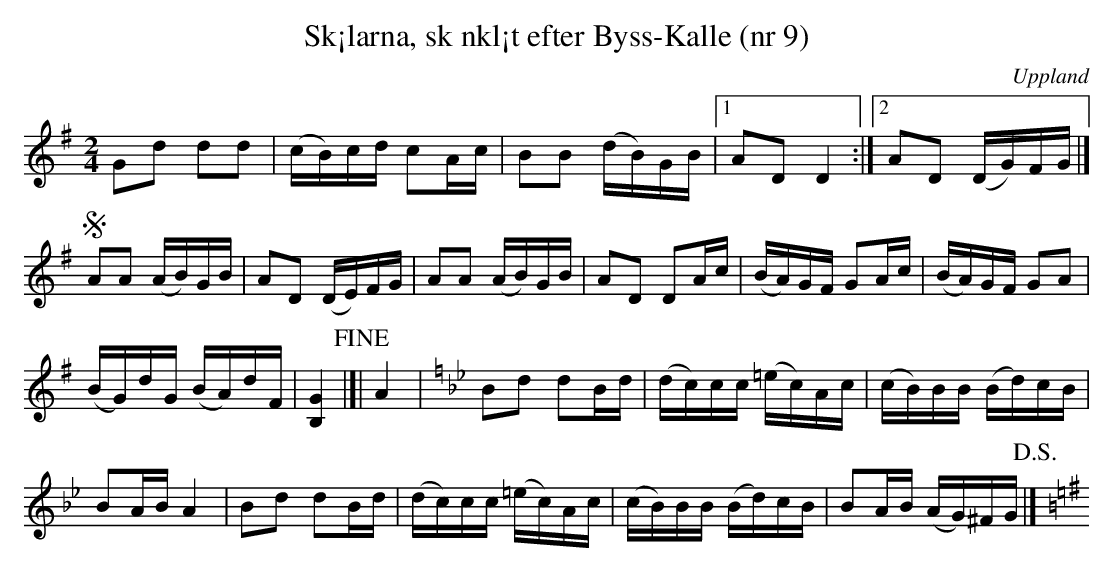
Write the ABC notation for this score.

X:1
M: 2/4
L: 1/16
T: Sk¡larna, sk nkl¡t efter Byss-Kalle (nr 9)
O: Uppland
Q: 60
K: G
G2d2 d2d2 | (cB)cd c2Ac | B2B2 (dB)GB |1 A2D2 D4 :|2 A2D2 (DG)FG |]
!segno! A2A2 (AB)GB | A2D2 (DE)FG | A2A2 (AB)GB | A2D2 D2Ac | (BA)GF G2Ac | (BA)GF G2A2 |
(BG)dG (BA)dF | [B,4G4] !fine! |]| A4 | [K:Gm] B2d2 d2Bd | (dc)cc (=ec)Ac | (cB)BB (Bd)cB |
B2AB A4 | B2d2 d2Bd | (dc)cc (=ec)Ac | (cB)BB (Bd)cB | B2AB (AG)^FG [K:G] !D.S.!|]
